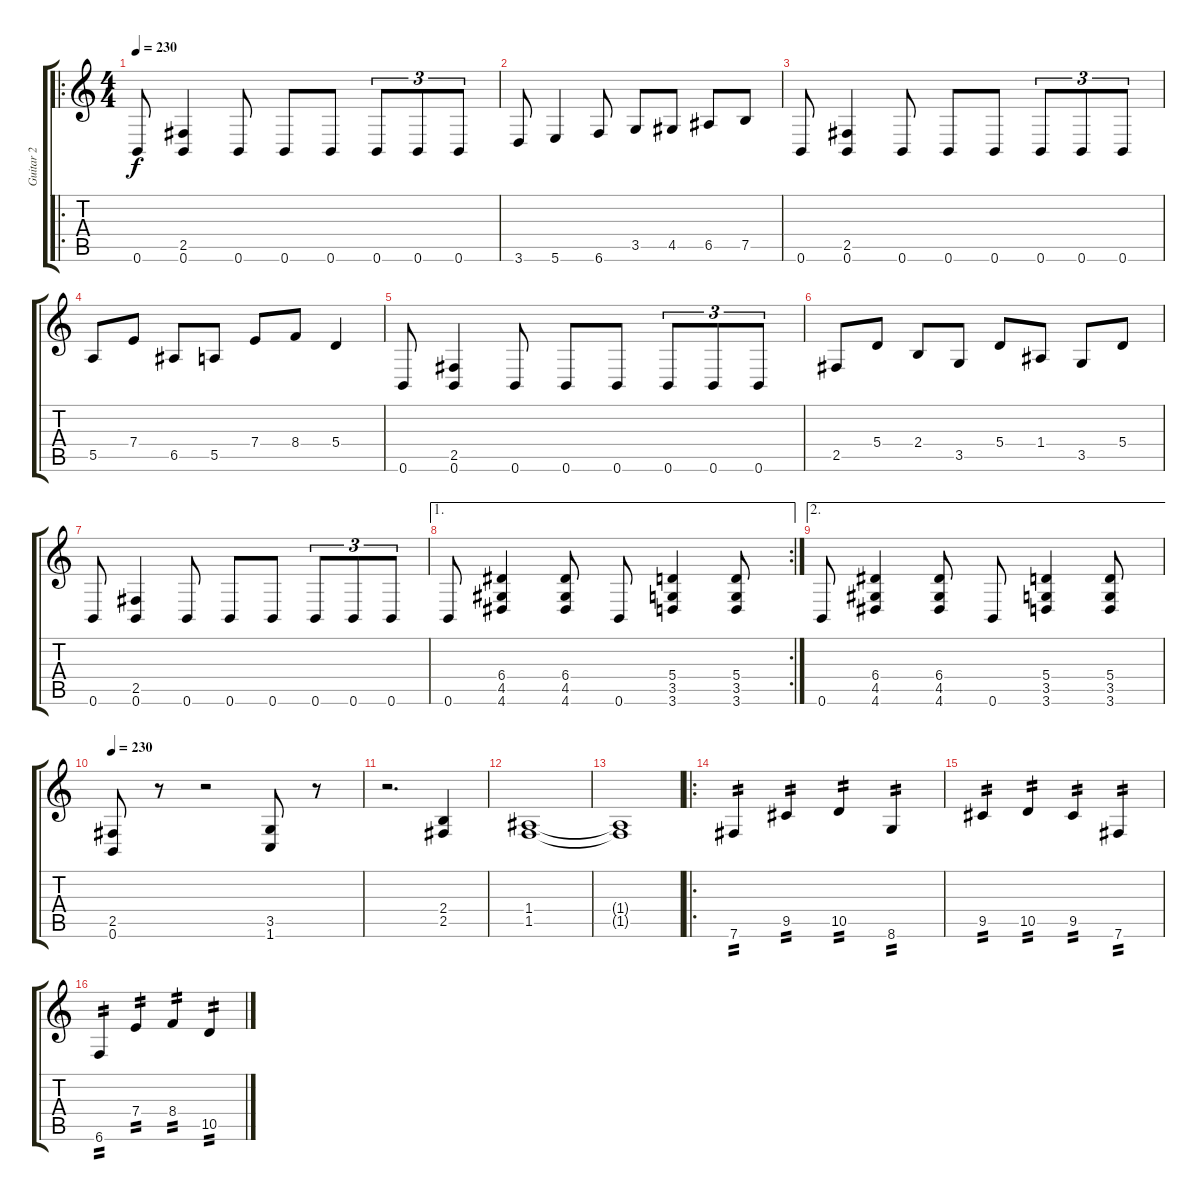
\track ("Guitar 2" "Guitar 2") {instrument distortionguitar}
\staff {score tabs}
\tuning (B3 Ab3 D3 A2 E2 B1) {hide}
\ro
\ts (4 4)
\tempo 230
\tempo 190
\tempo 230
\clef g2
\ks c
0.6.8{dy f instrument distortionguitar} (2.5 0.6).4 0.6.8 0.6.8 0.6.8 0.6.8{tu (3 2)} 0.6.8{tu (3 2)} 0.6.8{tu (3 2)} |
3.6.8 5.6.4 6.6.8 3.5.8 4.5.8 6.5.8 7.5.8 |
0.6.8 (2.5 0.6).4 0.6.8 0.6.8 0.6.8 0.6.8{tu (3 2)} 0.6.8{tu (3 2)} 0.6.8{tu (3 2)} |
5.5.8 7.4.8 6.5.8 5.5.8 7.4.8 8.4.8 5.4.4 |
0.6.8 (2.5 0.6).4 0.6.8 0.6.8 0.6.8 0.6.8{tu (3 2)} 0.6.8{tu (3 2)} 0.6.8{tu (3 2)} |
2.5.8 5.4.8 2.4.8 3.5.8 5.4.8 1.4.8 3.5.8 5.4.8 |
0.6.8 (2.5 0.6).4 0.6.8 0.6.8 0.6.8 0.6.8{tu (3 2)} 0.6.8{tu (3 2)} 0.6.8{tu (3 2)} |
\ae 1
\rc 2
0.6.8 (6.4 4.5 4.6).4 (6.4 4.5 4.6).8 0.6.8 (5.4 3.5 3.6).4 (5.4 3.5 3.6).8 |
\ae 2
0.6.8 (6.4 4.5 4.6).4 (6.4 4.5 4.6).8 0.6.8 (5.4 3.5 3.6).4 (5.4 3.5 3.6).8 |
\tempo 230
(2.5 0.6).8 r.8 r.2 (3.5 1.6).8 r.8 |
r.2{d} (2.4 2.5).4 |
(1.4 1.5).1 |
(1.4{t} 1.5{t}).1 |
\ro
7.6.4{tp 2} 9.5.4{tp 2} 10.5.4{tp 2} 8.6.4{tp 2} |
9.5.4{tp 2} 10.5.4{tp 2} 9.5.4{tp 2} 7.6.4{tp 2} |
6.6.4{tp 2} 7.4.4{tp 2} 8.4.4{tp 2} 10.5.4{tp 2}
